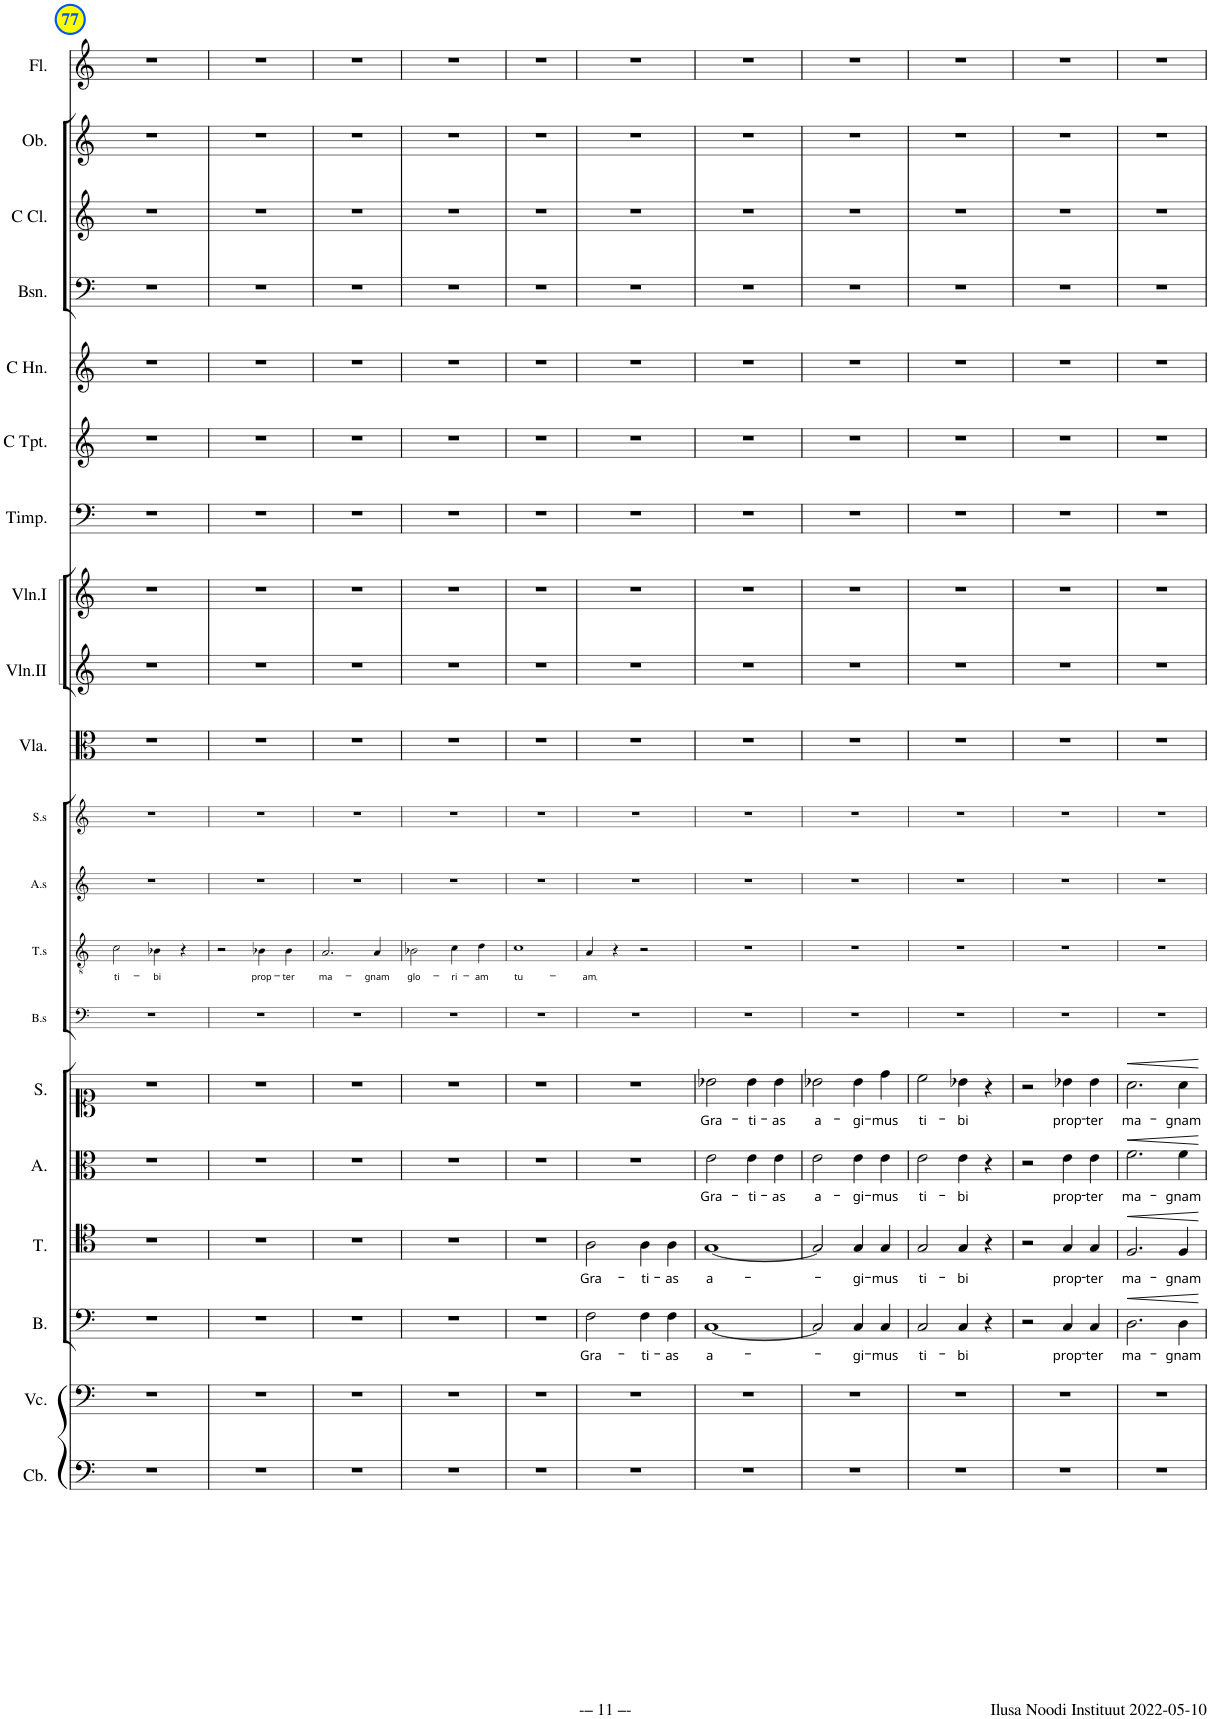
**kern	**kern	**kern	**text	**dynam	**kern	**text	**dynam	**kern	**text	**dynam	**kern	**text	**dynam	**kern	**kern	**text	**kern	**kern	**kern	**kern	**kern	**kern	**kern	**kern	**kern	**kern	**kern	**kern
*part20	*part19	*part18	*part18	*part18	*part17	*part17	*part17	*part16	*part16	*part16	*part15	*part15	*part15	*part14	*part13	*part13	*part12	*part11	*part10	*part9	*part8	*part7	*part6	*part5	*part4	*part3	*part2	*part1
*staff20	*staff19	*staff18	*staff18	*staff18	*staff17	*staff17	*staff17	*staff16	*staff16	*staff16	*staff15	*staff15	*staff15	*staff14	*staff13	*staff13	*staff12	*staff11	*staff10	*staff9	*staff8	*staff7	*staff6	*staff5	*staff4	*staff3	*staff2	*staff1
*I"Contrabass	*I"Violoncello	*I"B.	*	*	*I"T.	*	*	*I"A.	*	*	*I"S.	*	*	*I"Bass solo	*I"Tenor solo	*	*I"Alto solo	*I"Soprano solo	*I"Viola	*I"Violin II	*I"Violin I	*I"Timpani	*I"C Trumpet	*I"Horn in C	*I"Bassoon	*I"C Clarinet	*I"Oboe	*I"Flute
*I'Cb.	*I'Vc.	*I'B.	*	*	*I'T.	*	*	*I'A.	*	*	*I'S.	*	*	*I'B.s	*I'T.s	*	*I'A.s	*I'S.s	*I'Vla.	*I'Vln.II	*I'Vln.I	*I'Timp.	*I'C Tpt.	*	*I'Bsn.	*I'C Cl.	*I'Ob.	*I'Fl.
!!LO:PB:g=z
*clefF4	*clefF4	*clefF4	*	*	*clefC4	*	*	*clefC3	*	*	*clefC1	*	*	*clefF4	*clefGv2	*	*clefG2	*clefG2	*clefC3	*clefG2	*clefG2	*clefF4	*clefG2	*clefG2	*clefF4	*clefG2	*clefG2	*clefG2
*Trd7c12	*	*	*	*	*	*	*	*	*	*	*	*	*	*	*	*	*	*	*	*	*	*	*	*Trd7c12	*	*Trd1c2	*	*
*k[]	*k[]	*k[]	*	*	*k[]	*	*	*k[]	*	*	*k[]	*	*	*k[]	*k[]	*	*k[]	*k[]	*k[]	*k[]	*k[]	*k[]	*k[]	*k[]	*k[]	*k[]	*k[]	*k[]
*M2/2	*M2/2	*M2/2	*	*	*M2/2	*	*	*M2/2	*	*	*M2/2	*	*	*M2/2	*M2/2	*	*M2/2	*M2/2	*M2/2	*M2/2	*M2/2	*M2/2	*M2/2	*M2/2	*M2/2	*M2/2	*M2/2	*M2/2
*met(c|)	*met(c|)	*met(c|)	*	*	*met(c|)	*	*	*met(c|)	*	*	*met(c|)	*	*	*met(c|)	*met(c|)	*	*met(c|)	*met(c|)	*met(c|)	*met(c|)	*met(c|)	*met(c|)	*met(c|)	*met(c|)	*met(c|)	*met(c|)	*met(c|)	*met(c|)
=77	=77	=77	=77	=77	=77	=77	=77	=77	=77	=77	=77	=77	=77	=77	=77	=77	=77	=77	=77	=77	=77	=77	=77	=77	=77	=77	=77	=77
!	!	!	!	!	!	!	!	!	!	!	!	!	!	!	!	!LO:LY:b	!	!	!	!	!	!	!	!	!	!	!	!
1r	1r	1r	.	.	1r	.	.	1r	.	.	1r	.	.	1r	2c\	ti-	1r	1r	1r	1r	1r	1r	1r	1r	1r	1r	1r	1r
!	!	!	!	!	!	!	!	!	!	!	!	!	!	!	!	!LO:LY:b	!	!	!	!	!	!	!	!	!	!	!	!
.	.	.	.	.	.	.	.	.	.	.	.	.	.	.	4B-X\	-bi	.	.	.	.	.	.	.	.	.	.	.	.
.	.	.	.	.	.	.	.	.	.	.	.	.	.	.	4r	.	.	.	.	.	.	.	.	.	.	.	.	.
=78	=78	=78	=78	=78	=78	=78	=78	=78	=78	=78	=78	=78	=78	=78	=78	=78	=78	=78	=78	=78	=78	=78	=78	=78	=78	=78	=78	=78
1r	1r	1r	.	.	1r	.	.	1r	.	.	1r	.	.	1r	2r	.	1r	1r	1r	1r	1r	1r	1r	1r	1r	1r	1r	1r
!	!	!	!	!	!	!	!	!	!	!	!	!	!	!	!	!LO:LY:b	!	!	!	!	!	!	!	!	!	!	!	!
.	.	.	.	.	.	.	.	.	.	.	.	.	.	.	4B-X\	prop-	.	.	.	.	.	.	.	.	.	.	.	.
!	!	!	!	!	!	!	!	!	!	!	!	!	!	!	!	!LO:LY:b	!	!	!	!	!	!	!	!	!	!	!	!
.	.	.	.	.	.	.	.	.	.	.	.	.	.	.	4B-\	-ter	.	.	.	.	.	.	.	.	.	.	.	.
=79	=79	=79	=79	=79	=79	=79	=79	=79	=79	=79	=79	=79	=79	=79	=79	=79	=79	=79	=79	=79	=79	=79	=79	=79	=79	=79	=79	=79
!	!	!	!	!	!	!	!	!	!	!	!	!	!	!	!	!LO:LY:b	!	!	!	!	!	!	!	!	!	!	!	!
1r	1r	1r	.	.	1r	.	.	1r	.	.	1r	.	.	1r	2.A/	ma-	1r	1r	1r	1r	1r	1r	1r	1r	1r	1r	1r	1r
!	!	!	!	!	!	!	!	!	!	!	!	!	!	!	!	!LO:LY:b	!	!	!	!	!	!	!	!	!	!	!	!
.	.	.	.	.	.	.	.	.	.	.	.	.	.	.	4A/	-gnam	.	.	.	.	.	.	.	.	.	.	.	.
=80	=80	=80	=80	=80	=80	=80	=80	=80	=80	=80	=80	=80	=80	=80	=80	=80	=80	=80	=80	=80	=80	=80	=80	=80	=80	=80	=80	=80
!	!	!	!	!	!	!	!	!	!	!	!	!	!	!	!	!LO:LY:b	!	!	!	!	!	!	!	!	!	!	!	!
1r	1r	1r	.	.	1r	.	.	1r	.	.	1r	.	.	1r	2B-X\	glo-	1r	1r	1r	1r	1r	1r	1r	1r	1r	1r	1r	1r
!	!	!	!	!	!	!	!	!	!	!	!	!	!	!	!	!LO:LY:b	!	!	!	!	!	!	!	!	!	!	!	!
.	.	.	.	.	.	.	.	.	.	.	.	.	.	.	4c\	-ri-	.	.	.	.	.	.	.	.	.	.	.	.
!	!	!	!	!	!	!	!	!	!	!	!	!	!	!	!	!LO:LY:b	!	!	!	!	!	!	!	!	!	!	!	!
.	.	.	.	.	.	.	.	.	.	.	.	.	.	.	4d\	-am	.	.	.	.	.	.	.	.	.	.	.	.
=81	=81	=81	=81	=81	=81	=81	=81	=81	=81	=81	=81	=81	=81	=81	=81	=81	=81	=81	=81	=81	=81	=81	=81	=81	=81	=81	=81	=81
!	!	!	!	!	!	!	!	!	!	!	!	!	!	!	!	!LO:LY:b	!	!	!	!	!	!	!	!	!	!	!	!
1r	1r	1r	.	.	1r	.	.	1r	.	.	1r	.	.	1r	1c	tu-	1r	1r	1r	1r	1r	1r	1r	1r	1r	1r	1r	1r
=82	=82	=82	=82	=82	=82	=82	=82	=82	=82	=82	=82	=82	=82	=82	=82	=82	=82	=82	=82	=82	=82	=82	=82	=82	=82	=82	=82	=82
!	!	!	!LO:LY:b	!	!	!LO:LY:b	!	!	!	!	!	!	!	!	!	!LO:LY:b	!	!	!	!	!	!	!	!	!	!	!	!
1r	1r	2F\	Gra-	.	2A\	Gra-	.	1r	.	.	1r	.	.	1r	4A/	-am,	1r	1r	1r	1r	1r	1r	1r	1r	1r	1r	1r	1r
.	.	.	.	.	.	.	.	.	.	.	.	.	.	.	4r	.	.	.	.	.	.	.	.	.	.	.	.	.
!	!	!	!LO:LY:b	!	!	!LO:LY:b	!	!	!	!	!	!	!	!	!	!	!	!	!	!	!	!	!	!	!	!	!	!
.	.	4F\	-ti-	.	4A\	-ti-	.	.	.	.	.	.	.	.	2r	.	.	.	.	.	.	.	.	.	.	.	.	.
!	!	!	!LO:LY:b	!	!	!LO:LY:b	!	!	!	!	!	!	!	!	!	!	!	!	!	!	!	!	!	!	!	!	!	!
.	.	4F\	-as	.	4A\	-as	.	.	.	.	.	.	.	.	.	.	.	.	.	.	.	.	.	.	.	.	.	.
=83	=83	=83	=83	=83	=83	=83	=83	=83	=83	=83	=83	=83	=83	=83	=83	=83	=83	=83	=83	=83	=83	=83	=83	=83	=83	=83	=83	=83
!	!	!	!LO:LY:b	!	!	!LO:LY:b	!	!	!LO:LY:b	!	!	!LO:LY:b	!	!	!	!	!	!	!	!	!	!	!	!	!	!	!	!
1r	1r	[1C	a-	.	[1G	a-	.	2e\	Gra-	.	2b-X\	Gra-	.	1r	1r	.	1r	1r	1r	1r	1r	1r	1r	1r	1r	1r	1r	1r
!	!	!	!	!	!	!	!	!	!LO:LY:b	!	!	!LO:LY:b	!	!	!	!	!	!	!	!	!	!	!	!	!	!	!	!
.	.	.	.	.	.	.	.	4e\	-ti-	.	4b-\	-ti-	.	.	.	.	.	.	.	.	.	.	.	.	.	.	.	.
!	!	!	!	!	!	!	!	!	!LO:LY:b	!	!	!LO:LY:b	!	!	!	!	!	!	!	!	!	!	!	!	!	!	!	!
.	.	.	.	.	.	.	.	4e\	-as	.	4b-\	-as	.	.	.	.	.	.	.	.	.	.	.	.	.	.	.	.
=84	=84	=84	=84	=84	=84	=84	=84	=84	=84	=84	=84	=84	=84	=84	=84	=84	=84	=84	=84	=84	=84	=84	=84	=84	=84	=84	=84	=84
!	!	!	!	!	!	!	!	!	!LO:LY:b	!	!	!LO:LY:b	!	!	!	!	!	!	!	!	!	!	!	!	!	!	!	!
1r	1r	2C/]	.	.	2G/]	.	.	2e\	a-	.	2b-X\	a-	.	1r	1r	.	1r	1r	1r	1r	1r	1r	1r	1r	1r	1r	1r	1r
!	!	!	!LO:LY:b	!	!	!LO:LY:b	!	!	!LO:LY:b	!	!	!LO:LY:b	!	!	!	!	!	!	!	!	!	!	!	!	!	!	!	!
.	.	4C/	-gi-	.	4G/	-gi-	.	4e\	-gi-	.	4b-\	-gi-	.	.	.	.	.	.	.	.	.	.	.	.	.	.	.	.
!	!	!	!LO:LY:b	!	!	!LO:LY:b	!	!	!LO:LY:b	!	!	!LO:LY:b	!	!	!	!	!	!	!	!	!	!	!	!	!	!	!	!
.	.	4C/	-mus	.	4G/	-mus	.	4e\	-mus	.	4dd\	-mus	.	.	.	.	.	.	.	.	.	.	.	.	.	.	.	.
=85	=85	=85	=85	=85	=85	=85	=85	=85	=85	=85	=85	=85	=85	=85	=85	=85	=85	=85	=85	=85	=85	=85	=85	=85	=85	=85	=85	=85
!	!	!	!LO:LY:b	!	!	!LO:LY:b	!	!	!LO:LY:b	!	!	!LO:LY:b	!	!	!	!	!	!	!	!	!	!	!	!	!	!	!	!
1r	1r	2C/	ti-	.	2G/	ti-	.	2e\	ti-	.	2cc\	ti-	.	1r	1r	.	1r	1r	1r	1r	1r	1r	1r	1r	1r	1r	1r	1r
!	!	!	!LO:LY:b	!	!	!LO:LY:b	!	!	!LO:LY:b	!	!	!LO:LY:b	!	!	!	!	!	!	!	!	!	!	!	!	!	!	!	!
.	.	4C/	-bi	.	4G/	-bi	.	4e\	-bi	.	4b-X\	-bi	.	.	.	.	.	.	.	.	.	.	.	.	.	.	.	.
.	.	4r	.	.	4r	.	.	4r	.	.	4r	.	.	.	.	.	.	.	.	.	.	.	.	.	.	.	.	.
=86	=86	=86	=86	=86	=86	=86	=86	=86	=86	=86	=86	=86	=86	=86	=86	=86	=86	=86	=86	=86	=86	=86	=86	=86	=86	=86	=86	=86
1r	1r	2r	.	.	2r	.	.	2r	.	.	2r	.	.	1r	1r	.	1r	1r	1r	1r	1r	1r	1r	1r	1r	1r	1r	1r
!	!	!	!LO:LY:b	!	!	!LO:LY:b	!	!	!LO:LY:b	!	!	!LO:LY:b	!	!	!	!	!	!	!	!	!	!	!	!	!	!	!	!
.	.	4C/	prop-	.	4G/	prop-	.	4e\	prop-	.	4b-X\	prop-	.	.	.	.	.	.	.	.	.	.	.	.	.	.	.	.
!	!	!	!LO:LY:b	!	!	!LO:LY:b	!	!	!LO:LY:b	!	!	!LO:LY:b	!	!	!	!	!	!	!	!	!	!	!	!	!	!	!	!
.	.	4C/	-ter	.	4G/	-ter	.	4e\	-ter	.	4b-\	-ter	.	.	.	.	.	.	.	.	.	.	.	.	.	.	.	.
=87	=87	=87	=87	=87	=87	=87	=87	=87	=87	=87	=87	=87	=87	=87	=87	=87	=87	=87	=87	=87	=87	=87	=87	=87	=87	=87	=87	=87
!	!	!	!LO:LY:b	!LO:HP:b	!	!LO:LY:b	!LO:HP:b	!	!LO:LY:b	!LO:HP:b	!	!LO:LY:b	!LO:HP:b	!	!	!	!	!	!	!	!	!	!	!	!	!	!	!
1r	1r	2.D\	ma-	<	2.F/	ma-	<	2.f\	ma-	<	2.a\	ma-	<	1r	1r	.	1r	1r	1r	1r	1r	1r	1r	1r	1r	1r	1r	1r
!	!	!	!LO:LY:b	!	!	!LO:LY:b	!	!	!LO:LY:b	!	!	!LO:LY:b	!	!	!	!	!	!	!	!	!	!	!	!	!	!	!	!
.	.	4D\	-gnam	.	4F/	-gnam	.	4f\	-gnam	.	4a\	-gnam	.	.	.	.	.	.	.	.	.	.	.	.	.	.	.	.
.	.	.	.	[	.	.	[	.	.	[	.	.	[	.	.	.	.	.	.	.	.	.	.	.	.	.	.	.
=	=	=	=	=	=	=	=	=	=	=	=	=	=	=	=	=	=	=	=	=	=	=	=	=	=	=	=	=
*-	*-	*-	*-	*-	*-	*-	*-	*-	*-	*-	*-	*-	*-	*-	*-	*-	*-	*-	*-	*-	*-	*-	*-	*-	*-	*-	*-	*-
